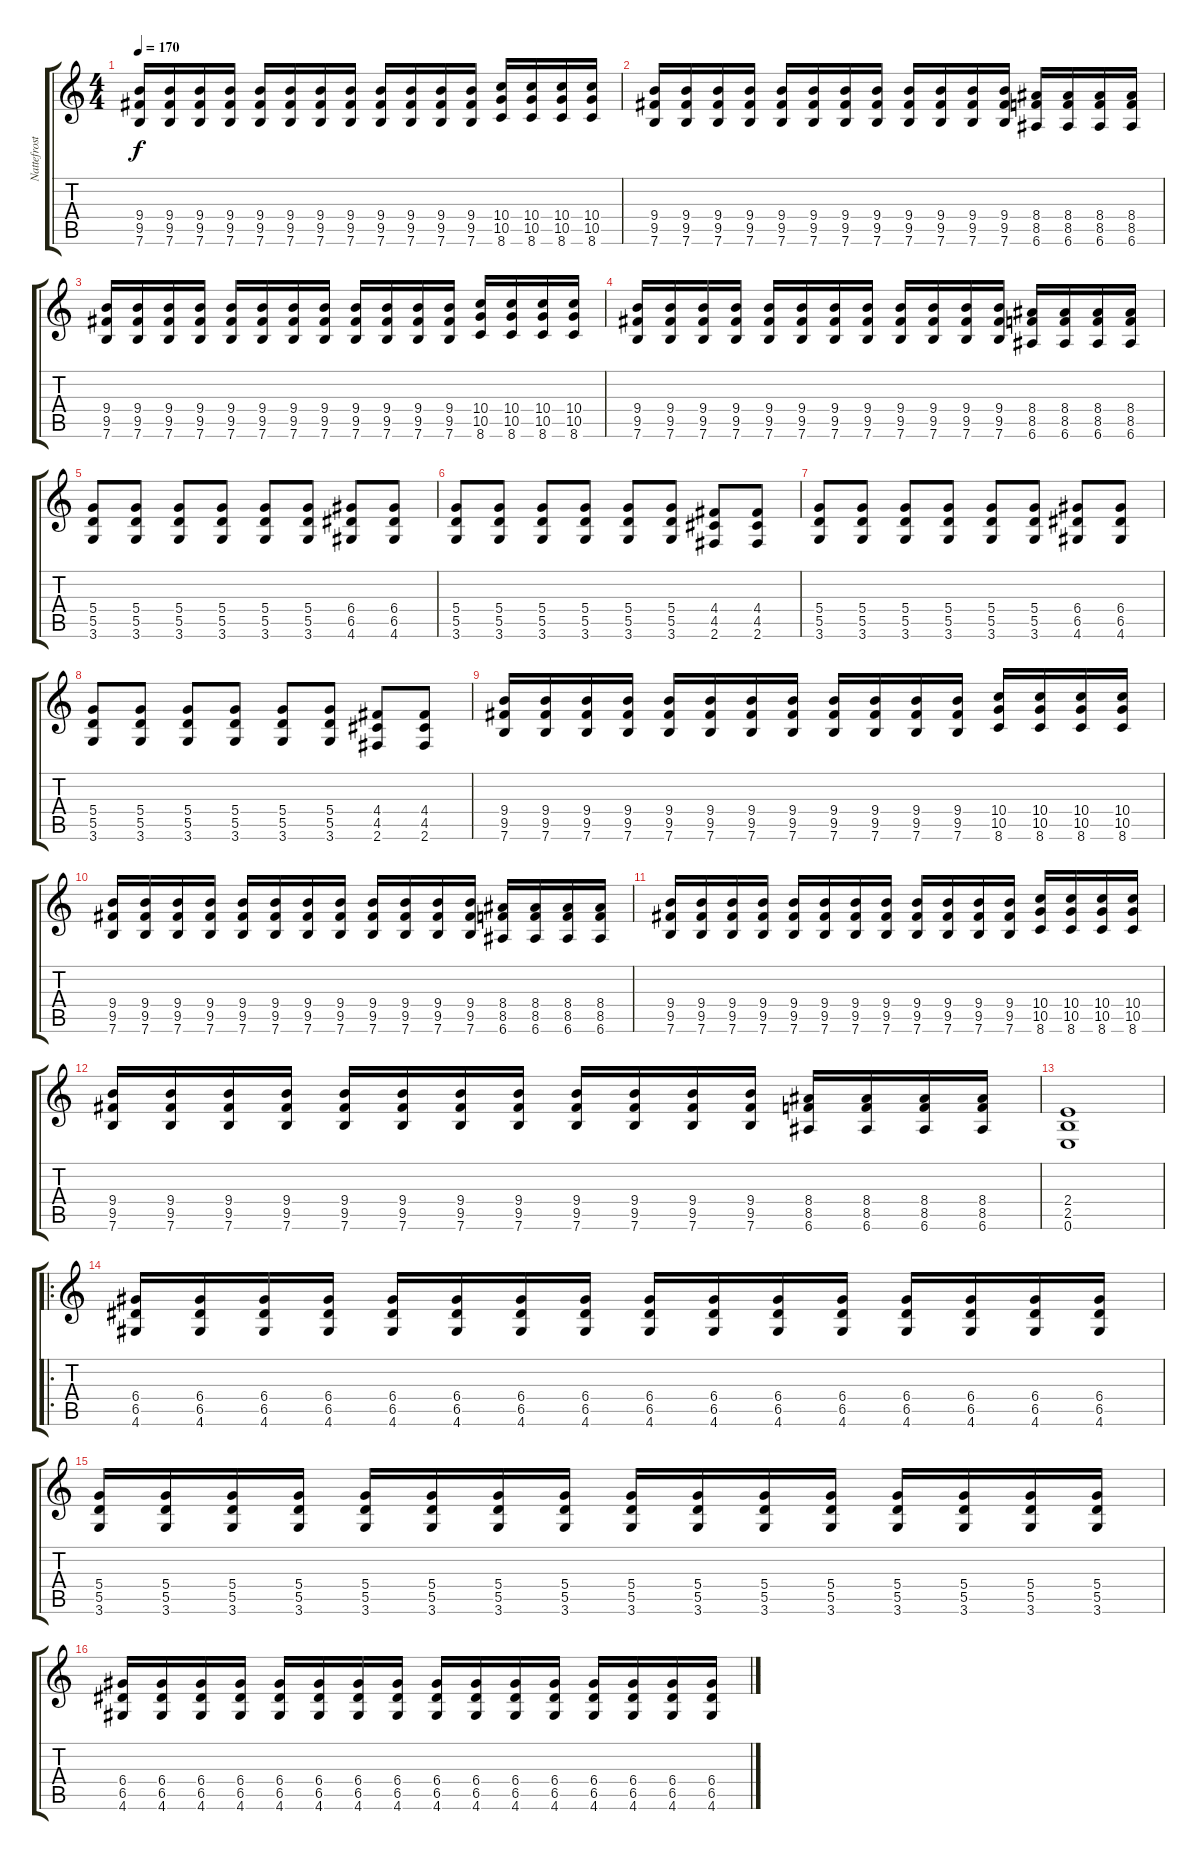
\track ("Nattefrost" "Nattefrost") {instrument distortionguitar}
\staff {score tabs}
\tuning (E4 B3 G3 D3 A2 E2) {hide}
\ts (4 4)
\tempo 170
\clef g2
\ks c
(9.4 9.5 7.6).16{dy f} (9.4 9.5 7.6).16 (9.4 9.5 7.6).16 (9.4 9.5 7.6).16 (9.4 9.5 7.6).16 (9.4 9.5 7.6).16 (9.4 9.5 7.6).16 (9.4 9.5 7.6).16 (9.4 9.5 7.6).16 (9.4 9.5 7.6).16 (9.4 9.5 7.6).16 (9.4 9.5 7.6).16 (10.4 10.5 8.6).16 (10.4 10.5 8.6).16 (10.4 10.5 8.6).16 (10.4 10.5 8.6).16 |
(9.4 9.5 7.6).16 (9.4 9.5 7.6).16 (9.4 9.5 7.6).16 (9.4 9.5 7.6).16 (9.4 9.5 7.6).16 (9.4 9.5 7.6).16 (9.4 9.5 7.6).16 (9.4 9.5 7.6).16 (9.4 9.5 7.6).16 (9.4 9.5 7.6).16 (9.4 9.5 7.6).16 (9.4 9.5 7.6).16 (8.4 8.5 6.6).16 (8.4 8.5 6.6).16 (8.4 8.5 6.6).16 (8.4 8.5 6.6).16 |
(9.4 9.5 7.6).16 (9.4 9.5 7.6).16 (9.4 9.5 7.6).16 (9.4 9.5 7.6).16 (9.4 9.5 7.6).16 (9.4 9.5 7.6).16 (9.4 9.5 7.6).16 (9.4 9.5 7.6).16 (9.4 9.5 7.6).16 (9.4 9.5 7.6).16 (9.4 9.5 7.6).16 (9.4 9.5 7.6).16 (10.4 10.5 8.6).16 (10.4 10.5 8.6).16 (10.4 10.5 8.6).16 (10.4 10.5 8.6).16 |
(9.4 9.5 7.6).16 (9.4 9.5 7.6).16 (9.4 9.5 7.6).16 (9.4 9.5 7.6).16 (9.4 9.5 7.6).16 (9.4 9.5 7.6).16 (9.4 9.5 7.6).16 (9.4 9.5 7.6).16 (9.4 9.5 7.6).16 (9.4 9.5 7.6).16 (9.4 9.5 7.6).16 (9.4 9.5 7.6).16 (8.4 8.5 6.6).16 (8.4 8.5 6.6).16 (8.4 8.5 6.6).16 (8.4 8.5 6.6).16 |
(5.4 5.5 3.6).8 (5.4 5.5 3.6).8 (5.4 5.5 3.6).8 (5.4 5.5 3.6).8 (5.4 5.5 3.6).8 (5.4 5.5 3.6).8 (6.4 6.5 4.6).8 (6.4 6.5 4.6).8 |
(5.4 5.5 3.6).8 (5.4 5.5 3.6).8 (5.4 5.5 3.6).8 (5.4 5.5 3.6).8 (5.4 5.5 3.6).8 (5.4 5.5 3.6).8 (4.4 4.5 2.6).8 (4.4 4.5 2.6).8 |
(5.4 5.5 3.6).8 (5.4 5.5 3.6).8 (5.4 5.5 3.6).8 (5.4 5.5 3.6).8 (5.4 5.5 3.6).8 (5.4 5.5 3.6).8 (6.4 6.5 4.6).8 (6.4 6.5 4.6).8 |
(5.4 5.5 3.6).8 (5.4 5.5 3.6).8 (5.4 5.5 3.6).8 (5.4 5.5 3.6).8 (5.4 5.5 3.6).8 (5.4 5.5 3.6).8 (4.4 4.5 2.6).8 (4.4 4.5 2.6).8 |
(9.4 9.5 7.6).16 (9.4 9.5 7.6).16 (9.4 9.5 7.6).16 (9.4 9.5 7.6).16 (9.4 9.5 7.6).16 (9.4 9.5 7.6).16 (9.4 9.5 7.6).16 (9.4 9.5 7.6).16 (9.4 9.5 7.6).16 (9.4 9.5 7.6).16 (9.4 9.5 7.6).16 (9.4 9.5 7.6).16 (10.4 10.5 8.6).16 (10.4 10.5 8.6).16 (10.4 10.5 8.6).16 (10.4 10.5 8.6).16 |
(9.4 9.5 7.6).16 (9.4 9.5 7.6).16 (9.4 9.5 7.6).16 (9.4 9.5 7.6).16 (9.4 9.5 7.6).16 (9.4 9.5 7.6).16 (9.4 9.5 7.6).16 (9.4 9.5 7.6).16 (9.4 9.5 7.6).16 (9.4 9.5 7.6).16 (9.4 9.5 7.6).16 (9.4 9.5 7.6).16 (8.4 8.5 6.6).16 (8.4 8.5 6.6).16 (8.4 8.5 6.6).16 (8.4 8.5 6.6).16 |
(9.4 9.5 7.6).16 (9.4 9.5 7.6).16 (9.4 9.5 7.6).16 (9.4 9.5 7.6).16 (9.4 9.5 7.6).16 (9.4 9.5 7.6).16 (9.4 9.5 7.6).16 (9.4 9.5 7.6).16 (9.4 9.5 7.6).16 (9.4 9.5 7.6).16 (9.4 9.5 7.6).16 (9.4 9.5 7.6).16 (10.4 10.5 8.6).16 (10.4 10.5 8.6).16 (10.4 10.5 8.6).16 (10.4 10.5 8.6).16 |
(9.4 9.5 7.6).16 (9.4 9.5 7.6).16 (9.4 9.5 7.6).16 (9.4 9.5 7.6).16 (9.4 9.5 7.6).16 (9.4 9.5 7.6).16 (9.4 9.5 7.6).16 (9.4 9.5 7.6).16 (9.4 9.5 7.6).16 (9.4 9.5 7.6).16 (9.4 9.5 7.6).16 (9.4 9.5 7.6).16 (8.4 8.5 6.6).16 (8.4 8.5 6.6).16 (8.4 8.5 6.6).16 (8.4 8.5 6.6).16 |
(2.4 2.5 0.6).1 |
\ro
(6.4 6.5 4.6).16 (6.4 6.5 4.6).16 (6.4 6.5 4.6).16 (6.4 6.5 4.6).16 (6.4 6.5 4.6).16 (6.4 6.5 4.6).16 (6.4 6.5 4.6).16 (6.4 6.5 4.6).16 (6.4 6.5 4.6).16 (6.4 6.5 4.6).16 (6.4 6.5 4.6).16 (6.4 6.5 4.6).16 (6.4 6.5 4.6).16 (6.4 6.5 4.6).16 (6.4 6.5 4.6).16 (6.4 6.5 4.6).16 |
(5.4 5.5 3.6).16 (5.4 5.5 3.6).16 (5.4 5.5 3.6).16 (5.4 5.5 3.6).16 (5.4 5.5 3.6).16 (5.4 5.5 3.6).16 (5.4 5.5 3.6).16 (5.4 5.5 3.6).16 (5.4 5.5 3.6).16 (5.4 5.5 3.6).16 (5.4 5.5 3.6).16 (5.4 5.5 3.6).16 (5.4 5.5 3.6).16 (5.4 5.5 3.6).16 (5.4 5.5 3.6).16 (5.4 5.5 3.6).16 |
(6.4 6.5 4.6).16 (6.4 6.5 4.6).16 (6.4 6.5 4.6).16 (6.4 6.5 4.6).16 (6.4 6.5 4.6).16 (6.4 6.5 4.6).16 (6.4 6.5 4.6).16 (6.4 6.5 4.6).16 (6.4 6.5 4.6).16 (6.4 6.5 4.6).16 (6.4 6.5 4.6).16 (6.4 6.5 4.6).16 (6.4 6.5 4.6).16 (6.4 6.5 4.6).16 (6.4 6.5 4.6).16 (6.4 6.5 4.6).16
